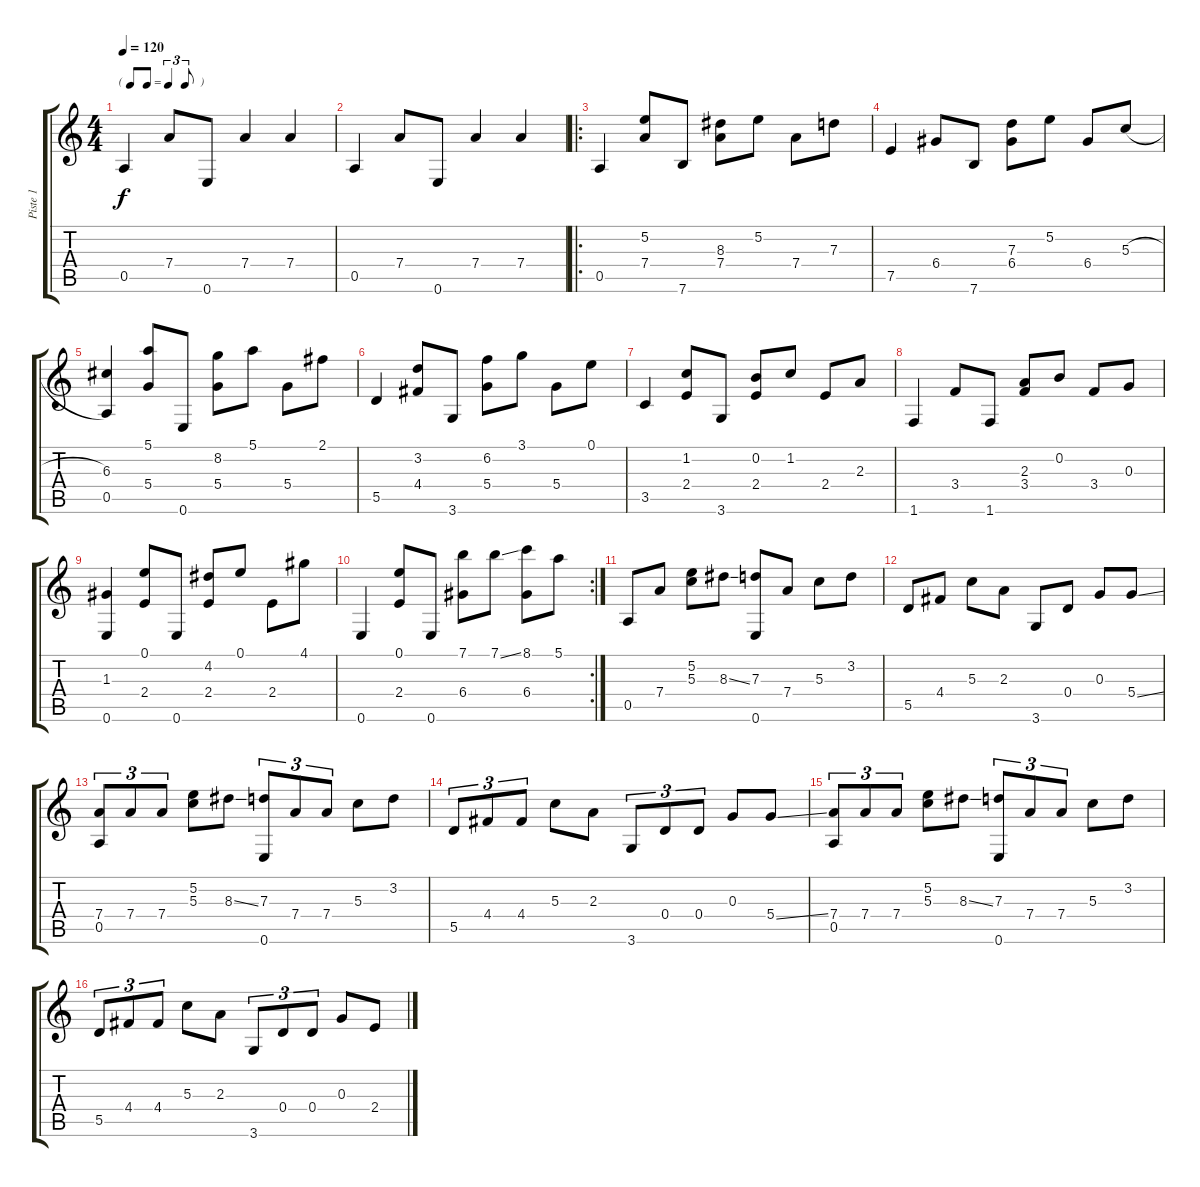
\track ("Piste 1" "Piste 1") {instrument acousticguitarsteel}
\staff {score tabs}
\tuning (E4 B3 G3 D3 A2 E2) {hide}
\ts (4 4)
\tf triplet8th
\tempo 120
\clef g2
\ks c
0.5.4{dy f instrument acousticguitarsteel} 7.4.8 0.6.8 7.4.4 7.4.4 |
0.5.4 7.4.8 0.6.8 7.4.4 7.4.4 |
\ro
0.5.4 (5.2 7.4).8 7.6.8 (8.3 7.4).8 5.2.8 7.4.8 7.3.8 |
7.5.4 6.4.8 7.6.8 (7.3 6.4).8 5.2.8 6.4.8 5.3{h}.8 |
(6.3 0.5).4 (5.1 5.4).8 0.6.8 (8.2 5.4).8 5.1.8 5.4.8 2.1.8 |
5.5.4 (3.2 4.4).8 3.6.8 (6.2 5.4).8 3.1.8 5.4.8 0.1.8 |
3.5.4 (1.2 2.4).8 3.6.8 (0.2 2.4).8 1.2.8 2.4.8 2.3.8 |
1.6.4 3.4.8 1.6.8 (2.3 3.4).8 0.2.8 3.4.8 0.3.8 |
(1.3 0.6).4 (0.1 2.4).8 0.6.8 (4.2 2.4).8 0.1.8 2.4.8 4.1.8 |
\rc 2
0.6.4 (0.1 2.4).8 0.6.8 (7.1 6.4).8 7.1{ss}.8 (8.1 6.4).8 5.1.8 |
0.5.8 7.4.8 (5.2 5.3).8 8.3{ss}.8 (7.3 0.6).8 7.4.8 5.3.8 3.2.8 |
5.5.8 4.4.8 5.3.8 2.3.8 3.6.8 0.4.8 0.3.8 5.4{ss}.8 |
(7.4 0.5).8{tu (3 2)} 7.4.8{tu (3 2)} 7.4.8{tu (3 2)} (5.2 5.3).8 8.3{ss}.8 (7.3 0.6).8{tu (3 2)} 7.4.8{tu (3 2)} 7.4.8{tu (3 2)} 5.3.8 3.2.8 |
5.5.8{tu (3 2)} 4.4.8{tu (3 2)} 4.4.8{tu (3 2)} 5.3.8 2.3.8 3.6.8{tu (3 2)} 0.4.8{tu (3 2)} 0.4.8{tu (3 2)} 0.3.8 5.4{ss}.8 |
(7.4 0.5).8{tu (3 2)} 7.4.8{tu (3 2)} 7.4.8{tu (3 2)} (5.2 5.3).8 8.3{ss}.8 (7.3 0.6).8{tu (3 2)} 7.4.8{tu (3 2)} 7.4.8{tu (3 2)} 5.3.8 3.2.8 |
5.5.8{tu (3 2)} 4.4.8{tu (3 2)} 4.4.8{tu (3 2)} 5.3.8 2.3.8 3.6.8{tu (3 2)} 0.4.8{tu (3 2)} 0.4.8{tu (3 2)} 0.3.8 2.4.8
